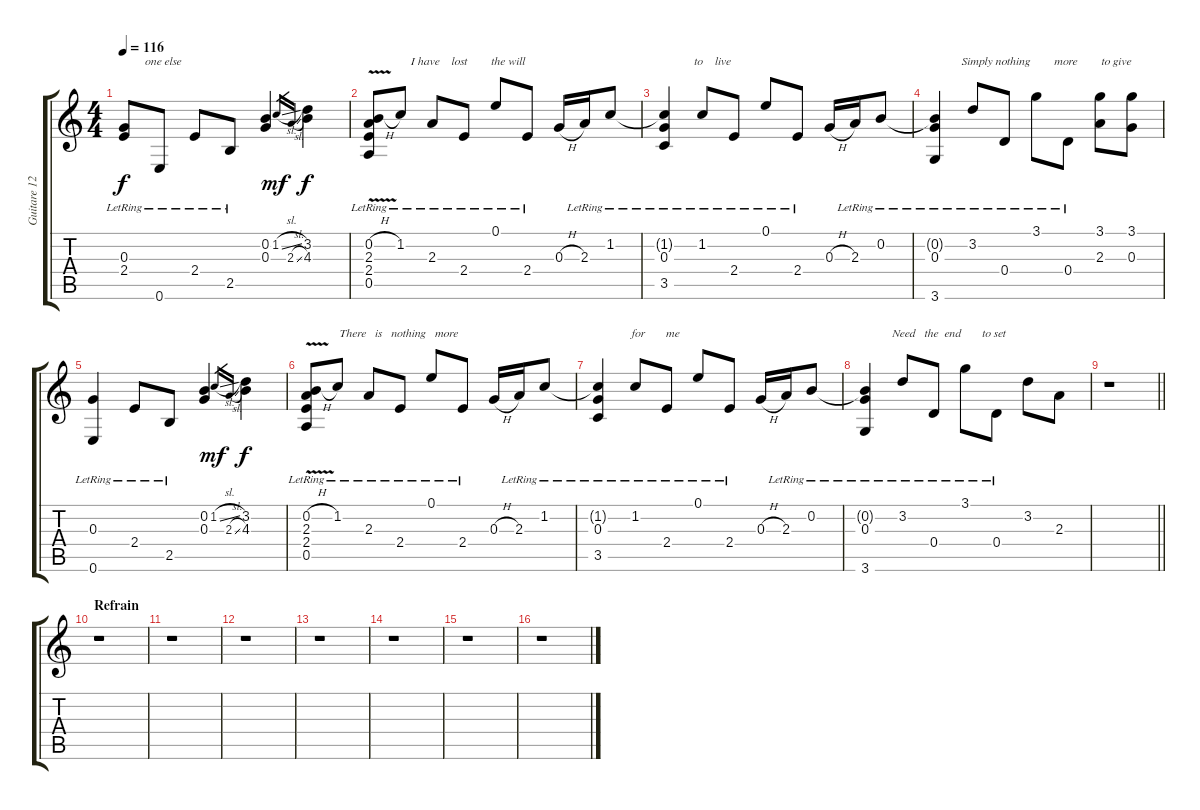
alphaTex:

\track ("Guitare 12 cordes" "Guitare 12") {instrument acousticguitarsteel}
\staff {score tabs}
\tuning (E4 B3 G3 D3 A2 E2) {hide}
\ts (4 4)
\tempo 116
\clef g2
\ks c
(0.3{lr} 2.4{lr}).8{txt "       one else" dy f} 0.6{lr}.8 2.4{lr}.8 2.5{lr}.8 (0.2 0.3).4 1.2{sl}.16{gr dy mf} 2.3{sl}.16{gr} (3.2 4.3).4{dy f} |
(0.2{h} 2.3{v lr} 2.4{v lr} 0.5{lr}).8{txt "              I have    lost        the will"} 1.2{lr}.8 2.3{lr}.8 2.4{lr}.8 0.1{lr}.8 2.4{lr}.8 0.3{h}.16 2.3{lr}.16 1.2{lr}.8 |
(1.2{t} 0.3{lr} 3.5{lr}).4{txt "          to    live"} 1.2{lr}.8 2.4{lr}.8 0.1{lr}.8 2.4{lr}.8 0.3{h}.16 2.3{lr}.16 0.2{lr}.8 |
(0.2{t} 0.3{lr} 3.6{lr}).4{txt "         Simply nothing        more        to give"} 3.2{lr}.8 0.4{lr}.8 3.1{lr}.8 0.4{lr}.8 (3.1 2.3).8 (3.1 0.3).8 |
(0.3{lr} 0.6{lr}).4 2.4{lr}.8 2.5{lr}.8 (0.2 0.3).4 1.2{sl}.16{gr dy mf} 2.3{sl}.16{gr} (3.2 4.3).4{dy f} |
(0.2{h} 2.3{v lr} 2.4{v lr} 0.5{lr}).8{txt "           There   is   nothing   more"} 1.2{lr}.8 2.3{lr}.8 2.4{lr}.8 0.1{lr}.8 2.4{lr}.8 0.3{h}.16 2.3{lr}.16 1.2{lr}.8 |
(1.2{t} 0.3{lr} 3.5{lr}).4{txt "           for       me"} 1.2{lr}.8 2.4{lr}.8 0.1{lr}.8 2.4{lr}.8 0.3{h}.16 2.3{lr}.16 0.2{lr}.8 |
(0.2{t} 0.3{lr} 3.6{lr}).4{txt "         Need   the  end       to set"} 3.2{lr}.8 0.4{lr}.8 3.1{lr}.8 0.4{lr}.8 3.2.8 2.3.8 |
\barLineRight lightlight
r.1 |
\section ("" "Refrain")
r.1 |
r.1 |
r.1 |
r.1 |
r.1 |
r.1 |
r.1
